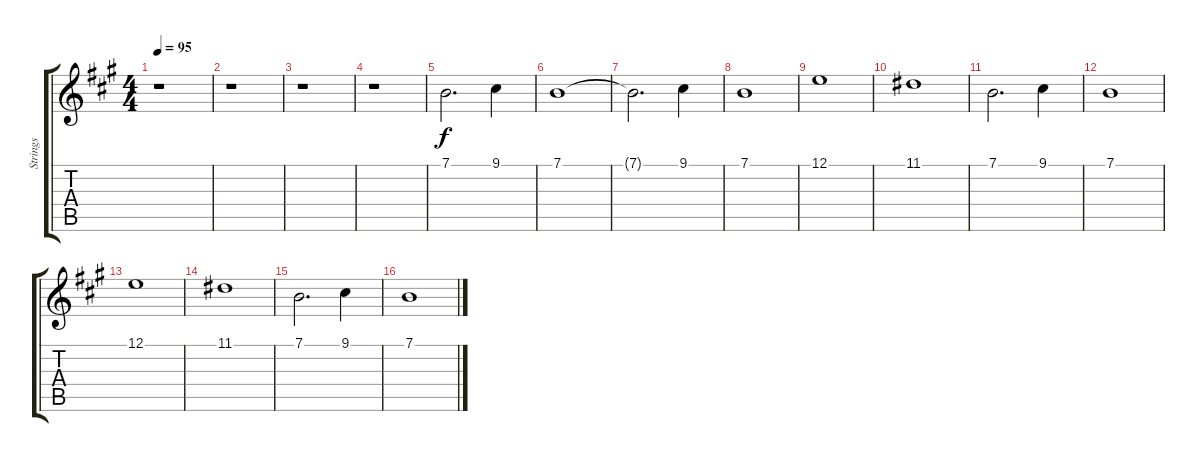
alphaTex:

\track ("Strings" "Strings") {instrument synthstrings1}
\staff {score tabs}
\tuning (E4 B3 G3 D3 A2 E2) {hide}
\ts (4 4)
\tempo 95
\clef g2
\ks a
r.1{dy f} |
r.1 |
r.1 |
r.1 |
7.1.2{d} 9.1.4 |
7.1.1 |
7.1{t}.2{d} 9.1.4 |
7.1.1 |
12.1.1 |
11.1.1 |
7.1.2{d} 9.1.4 |
7.1.1 |
12.1.1 |
11.1.1 |
7.1.2{d} 9.1.4 |
7.1.1
